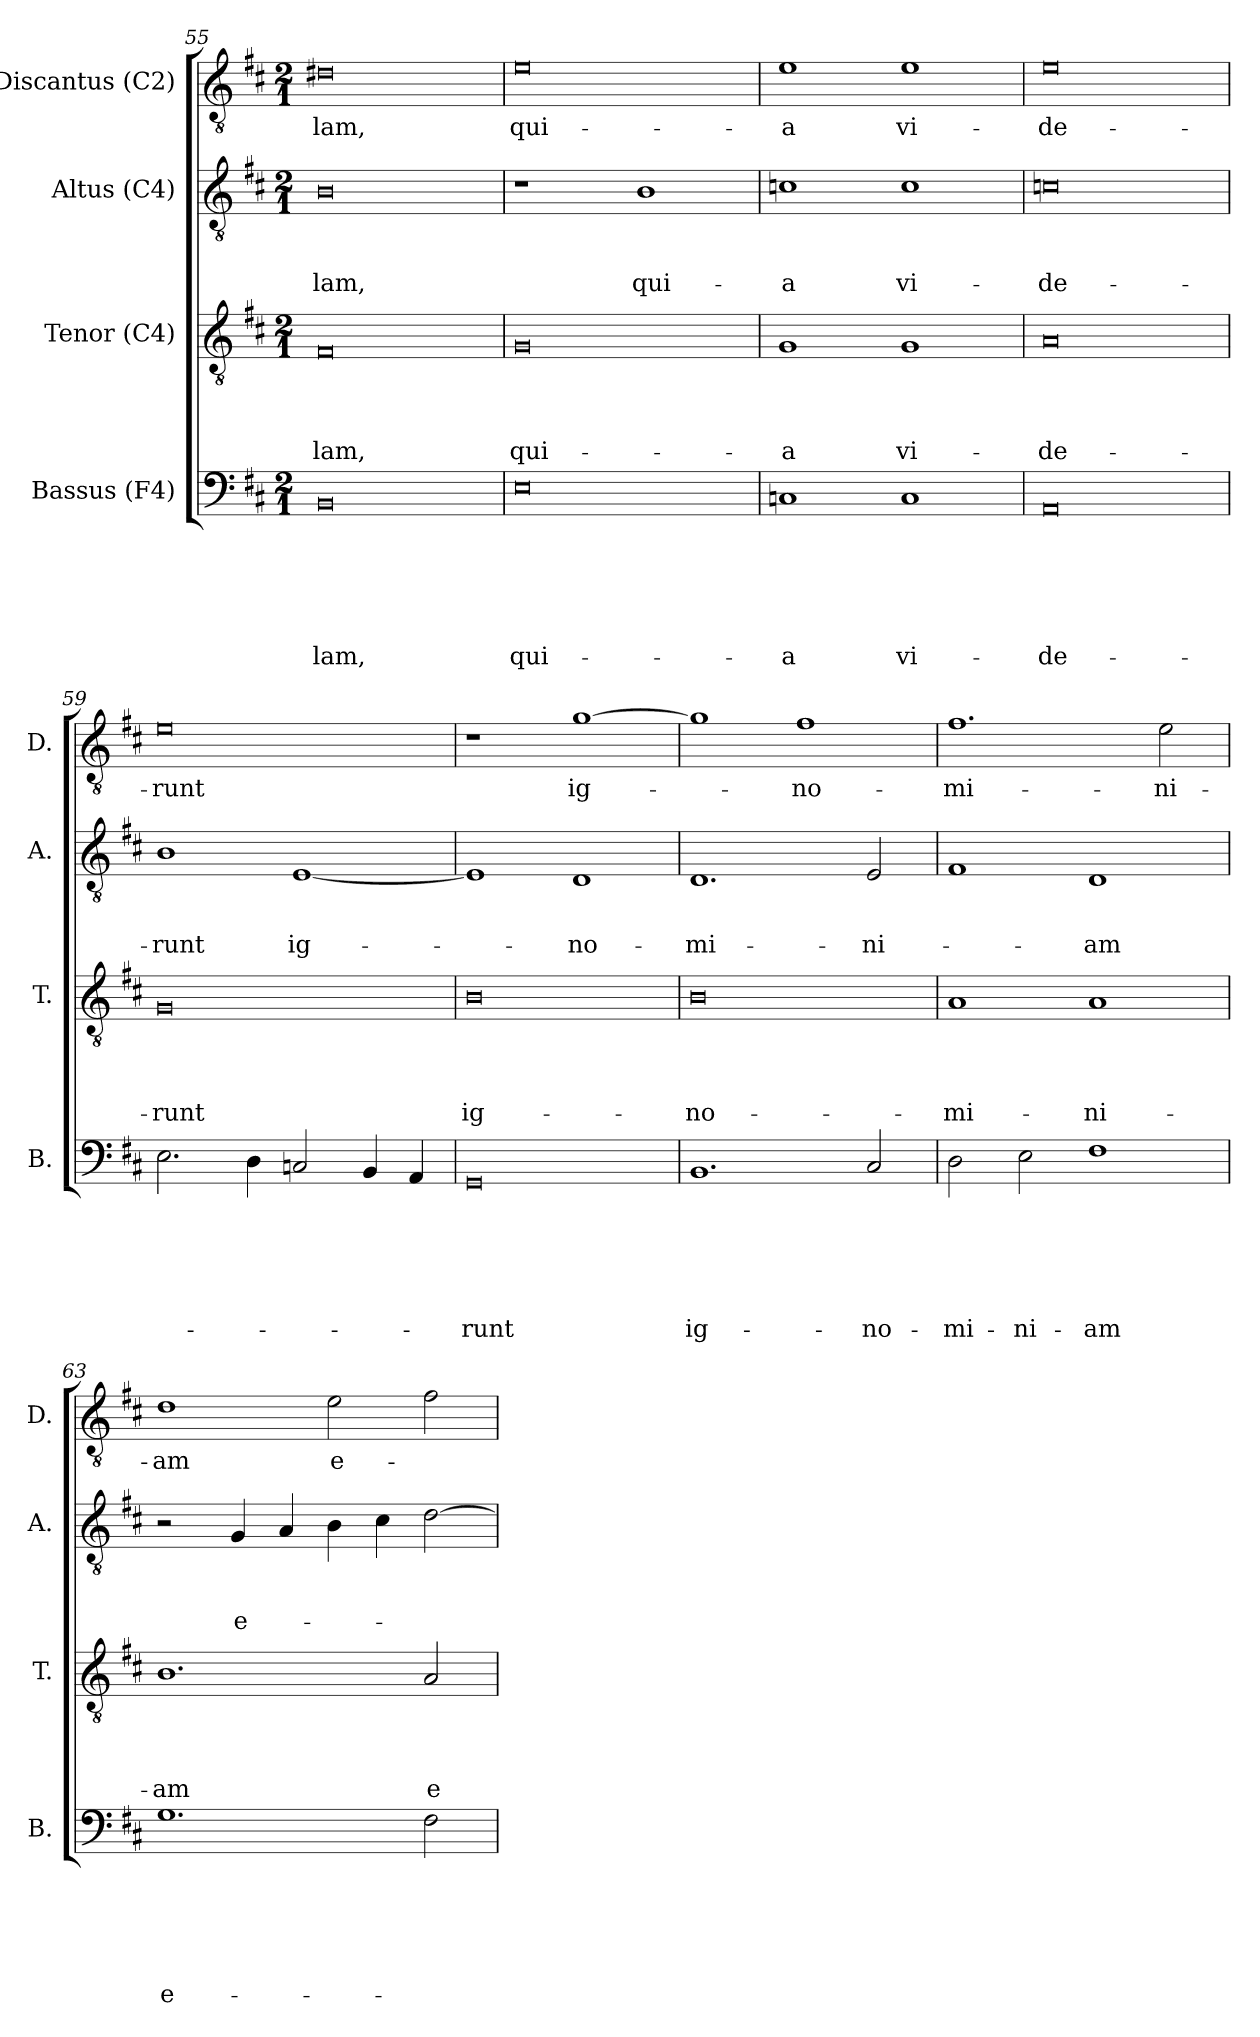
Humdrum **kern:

**kern	**text	**text	**text	**text	**text	**text	**kern	**text	**text	**text	**text	**kern	**text	**text	**text	**kern	**text
*part4	*part4	*part4	*part4	*part4	*part4	*part4	*part3	*part3	*part3	*part3	*part3	*part2	*part2	*part2	*part2	*part1	*part1
*staff4	*staff4	*staff4	*staff4	*staff4	*staff4	*staff4	*staff3	*staff3	*staff3	*staff3	*staff3	*staff2	*staff2	*staff2	*staff2	*staff1	*staff1
*I"Bassus (F4)	*	*	*	*	*	*	*I"Tenor (C4)	*	*	*	*	*I"Altus (C4)	*	*	*	*I"Discantus (C2)	*
*I'B.	*	*	*	*	*	*	*I'T.	*	*	*	*	*I'A.	*	*	*	*I'D.	*
*clefF4	*	*	*	*	*	*	*clefGv2	*	*	*	*	*clefGv2	*	*	*	*clefGv2	*
*k[f#c#]	*	*	*	*	*	*	*k[f#c#]	*	*	*	*	*k[f#c#]	*	*	*	*k[f#c#]	*
*D:	*	*	*	*	*	*	*D:	*	*	*	*	*D:	*	*	*	*D:	*
*M2/1	*	*	*	*	*	*	*M2/1	*	*	*	*	*M2/1	*	*	*	*M2/1	*
=55	=55	=55	=55	=55	=55	=55	=55	=55	=55	=55	=55	=55	=55	=55	=55	=55	=55
!	!	!	!	!	!	!LO:LY:b	!	!	!	!	!LO:LY:b	!	!	!	!LO:LY:b	!	!LO:LY:b
0BB	.	.	.	.	.	-lam,	0F#	.	.	.	-lam,	0B	.	.	-lam,	0d#X	-lam,
=56	=56	=56	=56	=56	=56	=56	=56	=56	=56	=56	=56	=56	=56	=56	=56	=56	=56
!	!	!	!	!	!	!LO:LY:b	!	!	!	!	!LO:LY:b	!	!	!	!	!	!LO:LY:b
0E	.	.	.	.	.	qui-	0G	.	.	.	qui-	1r	.	.	.	0e	qui-
!	!	!	!	!	!	!	!	!	!	!	!	!	!	!	!LO:LY:b	!	!
.	.	.	.	.	.	.	.	.	.	.	.	1B	.	.	qui-	.	.
=57	=57	=57	=57	=57	=57	=57	=57	=57	=57	=57	=57	=57	=57	=57	=57	=57	=57
!	!	!	!	!	!	!LO:LY:b:rj	!	!	!	!	!LO:LY:b:rj	!	!	!	!LO:LY:b:rj	!	!LO:LY:b:rj
1Cn	.	.	.	.	.	-a	1G	.	.	.	-a	1cn	.	.	-a	1e	-a
!	!	!	!	!	!	!LO:LY:b	!	!	!	!	!LO:LY:b	!	!	!	!LO:LY:b	!	!LO:LY:b
1C	.	.	.	.	.	vi-	1G	.	.	.	vi-	1c	.	.	vi-	1e	vi-
!!LO:LB:g=z
=58	=58	=58	=58	=58	=58	=58	=58	=58	=58	=58	=58	=58	=58	=58	=58	=58	=58
!	!	!	!	!	!	!LO:LY:b	!	!	!	!	!LO:LY:b:rj	!	!	!	!LO:LY:b:rj	!	!LO:LY:b:rj
0AA	.	.	.	.	.	-de-	0A	.	.	.	-de-	0cn	.	.	-de-	0e	-de-
=59	=59	=59	=59	=59	=59	=59	=59	=59	=59	=59	=59	=59	=59	=59	=59	=59	=59
!	!	!	!	!	!	!	!	!	!	!	!LO:LY:b	!	!	!	!LO:LY:b	!	!LO:LY:b
2.E\	.	.	.	.	.	.	0G	.	.	.	-runt	1B	.	.	-runt	0e	-runt
4D\	.	.	.	.	.	.	.	.	.	.	.	.	.	.	.	.	.
!	!	!	!	!	!	!	!	!	!	!	!	!	!	!	!LO:LY:b	!	!
2Cn/	.	.	.	.	.	.	.	.	.	.	.	[<1E	.	.	ig-	.	.
4BB/	.	.	.	.	.	.	.	.	.	.	.	.	.	.	.	.	.
4AA/	.	.	.	.	.	.	.	.	.	.	.	.	.	.	.	.	.
=60	=60	=60	=60	=60	=60	=60	=60	=60	=60	=60	=60	=60	=60	=60	=60	=60	=60
!	!	!	!	!	!	!LO:LY:b	!	!	!	!	!LO:LY:b:rj	!	!	!	!	!	!
0GG	.	.	.	.	.	-runt	0B	.	.	.	ig-	1E]	.	.	.	1r	.
!	!	!	!	!	!	!	!	!	!	!	!	!	!	!	!LO:LY:b	!	!LO:LY:b
.	.	.	.	.	.	.	.	.	.	.	.	1D	.	.	-no-	[>1g	ig-
=61	=61	=61	=61	=61	=61	=61	=61	=61	=61	=61	=61	=61	=61	=61	=61	=61	=61
!	!	!	!	!	!	!LO:LY:b	!	!	!	!	!LO:LY:b:rj	!	!	!	!LO:LY:b	!	!
1.BB	.	.	.	.	.	ig-	0B	.	.	.	-no-	1.D	.	.	-mi-	1g]	.
!	!	!	!	!	!	!	!	!	!	!	!	!	!	!	!	!	!LO:LY:b
.	.	.	.	.	.	.	.	.	.	.	.	.	.	.	.	1f#	-no-
!	!	!	!	!	!	!LO:LY:b	!	!	!	!	!	!	!	!	!LO:LY:b	!	!
2C#/	.	.	.	.	.	-no-	.	.	.	.	.	2E/	.	.	-ni-	.	.
=62	=62	=62	=62	=62	=62	=62	=62	=62	=62	=62	=62	=62	=62	=62	=62	=62	=62
!	!	!	!	!	!	!LO:LY:b	!	!	!	!	!LO:LY:b	!	!	!	!	!	!LO:LY:b
2D\	.	.	.	.	.	-mi-	1A	.	.	.	-mi-	1F#	.	.	.	1.f#	-mi-
!	!	!	!	!	!	!LO:LY:b	!	!	!	!	!	!	!	!	!	!	!
2E\	.	.	.	.	.	-ni-	.	.	.	.	.	.	.	.	.	.	.
!	!	!	!	!	!	!LO:LY:b	!	!	!	!	!LO:LY:b	!	!	!	!LO:LY:b	!	!
1F#	.	.	.	.	.	-am	1A	.	.	.	-ni-	1D	.	.	-am	.	.
!	!	!	!	!	!	!	!	!	!	!	!	!	!	!	!	!	!LO:LY:b
.	.	.	.	.	.	.	.	.	.	.	.	.	.	.	.	2e\	-ni-
!!LO:PB:g=z
=63	=63	=63	=63	=63	=63	=63	=63	=63	=63	=63	=63	=63	=63	=63	=63	=63	=63
!	!	!	!	!	!	!LO:LY:b:rj	!	!	!	!	!LO:LY:b	!	!	!	!	!	!LO:LY:b
1.G	.	.	.	.	.	e-	1.B	.	.	.	-am	2r	.	.	.	1d	-am
!	!	!	!	!	!	!	!	!	!	!	!	!	!	!	!LO:LY:b	!	!
.	.	.	.	.	.	.	.	.	.	.	.	4G/	.	.	e-	.	.
.	.	.	.	.	.	.	.	.	.	.	.	4A/	.	.	.	.	.
!	!	!	!	!	!	!	!	!	!	!	!	!	!	!	!	!	!LO:LY:b:rj
.	.	.	.	.	.	.	.	.	.	.	.	4B\	.	.	.	2e\	e-
.	.	.	.	.	.	.	.	.	.	.	.	4c#\	.	.	.	.	.
!	!	!	!	!	!	!	!	!	!	!	!LO:LY:b:rj	!	!	!	!	!	!
2F#\	.	.	.	.	.	.	2A/	.	.	.	e-	[>2d\	.	.	.	2f#\	.
=	=	=	=	=	=	=	=	=	=	=	=	=	=	=	=	=	=
*-	*-	*-	*-	*-	*-	*-	*-	*-	*-	*-	*-	*-	*-	*-	*-	*-	*-
